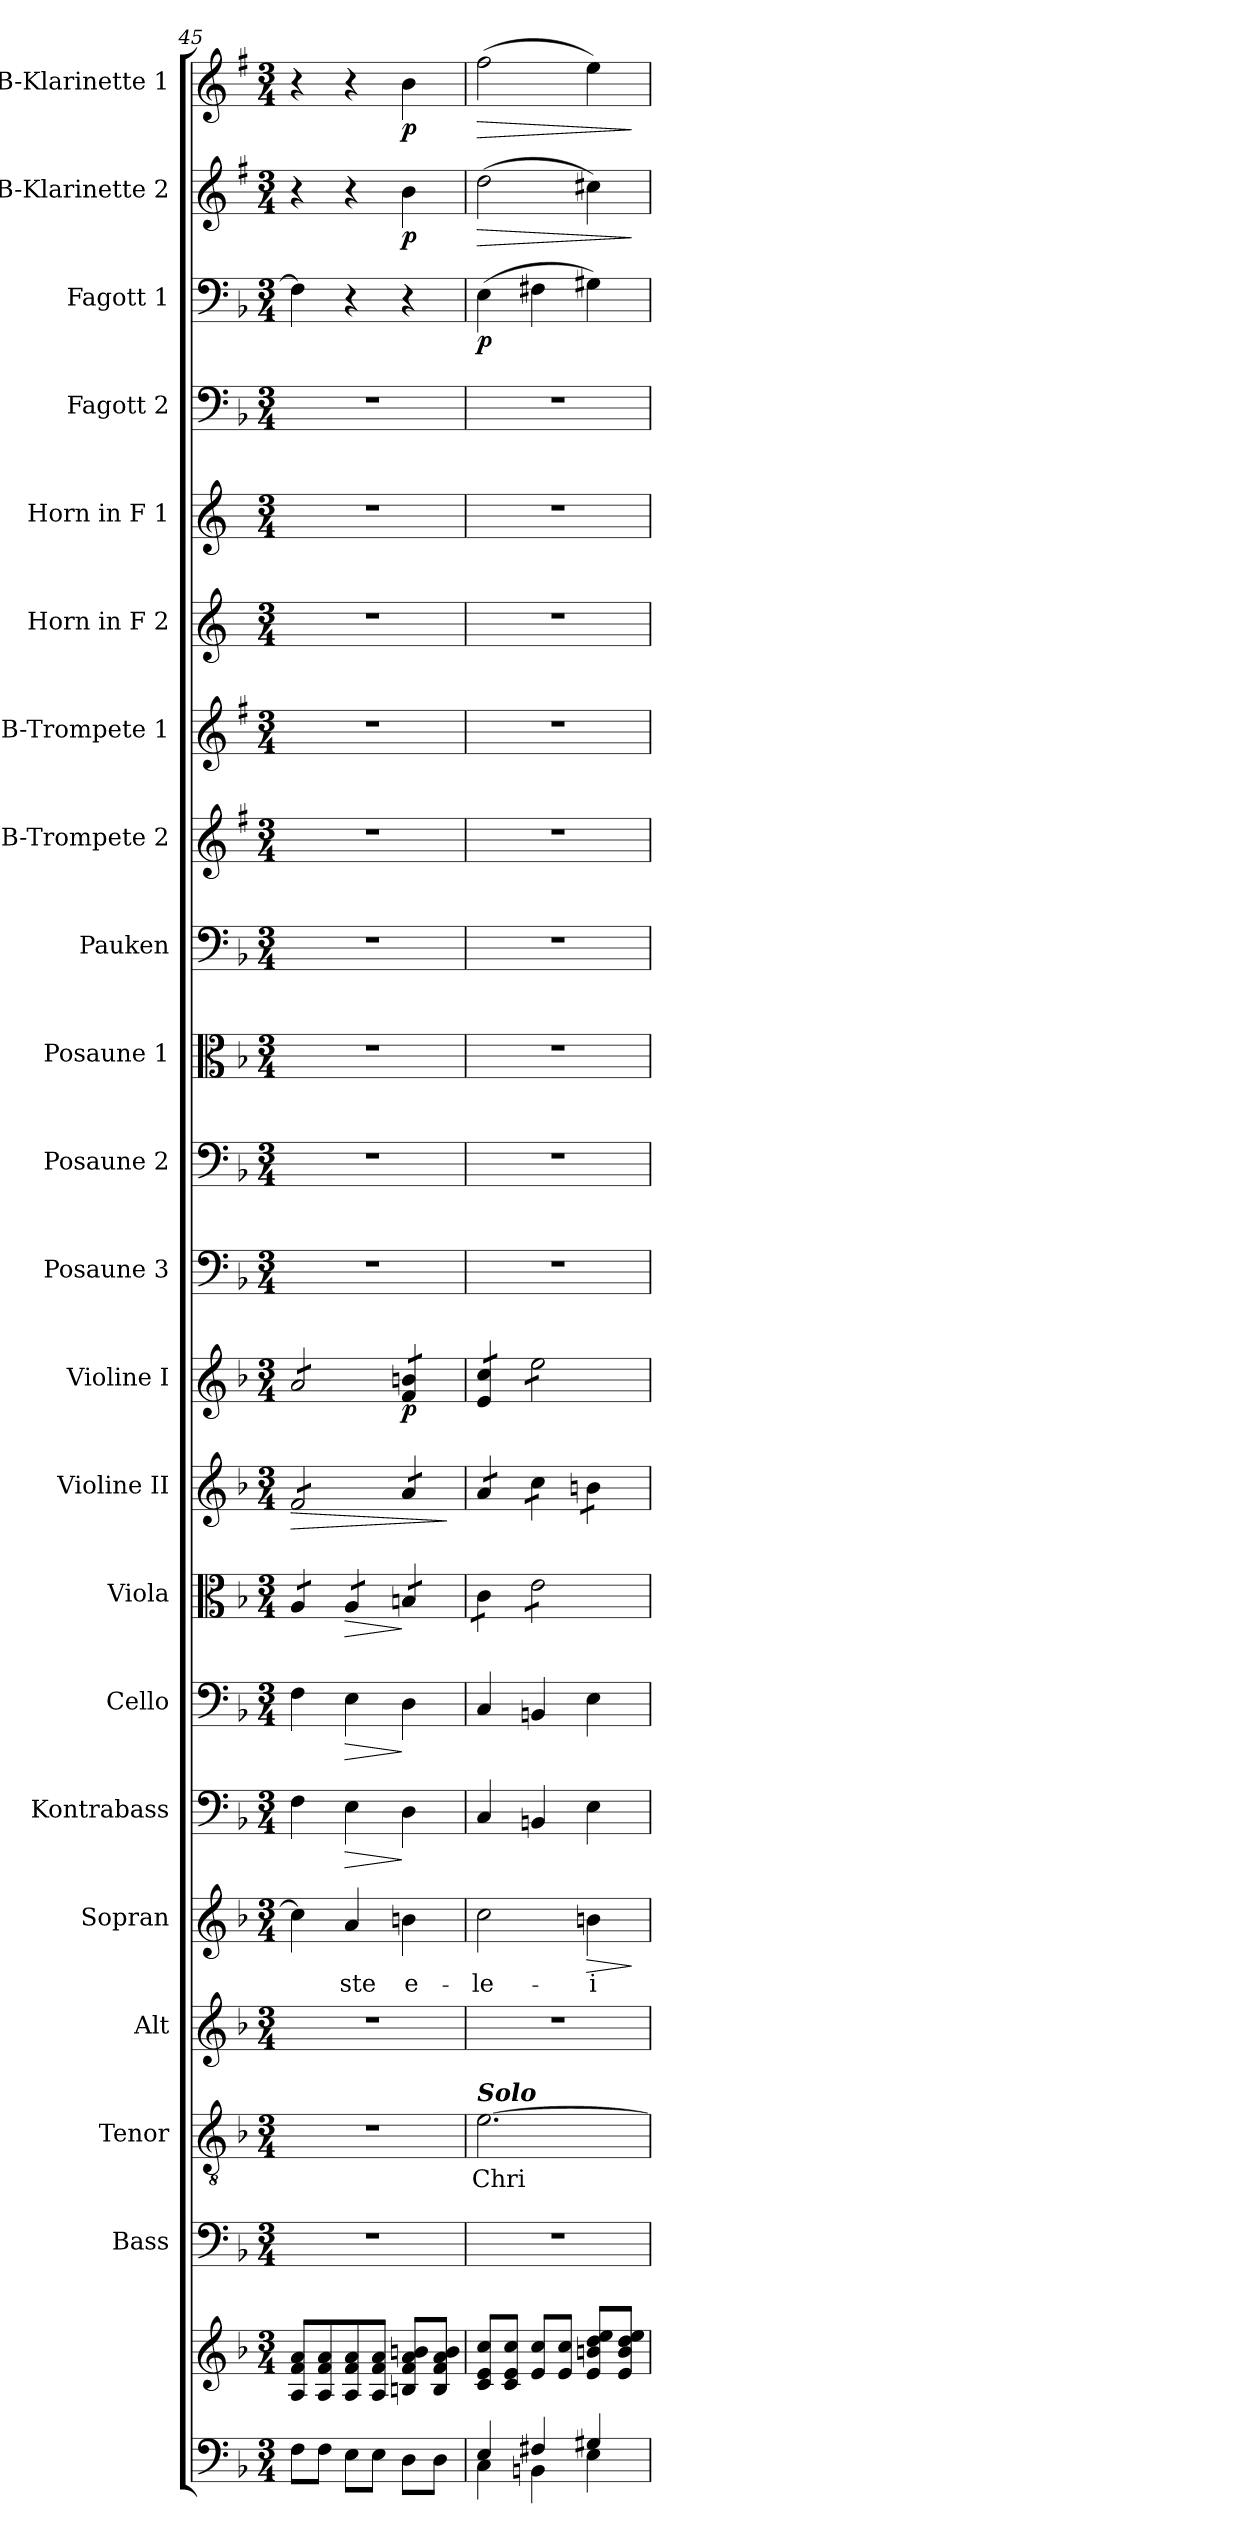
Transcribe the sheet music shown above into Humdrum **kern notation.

**kern	**kern	**kern	**kern	**text	**kern	**kern	**text	**dynam	**kern	**dynam	**kern	**dynam	**kern	**dynam	**kern	**dynam	**kern	**dynam	**kern	**kern	**kern	**kern	**kern	**kern	**kern	**kern	**kern	**kern	**dynam	**kern	**dynam	**kern	**dynam
*part22	*part22	*part21	*part20	*part20	*part19	*part18	*part18	*part18	*part17	*part17	*part16	*part16	*part15	*part15	*part14	*part14	*part13	*part13	*part12	*part11	*part10	*part9	*part8	*part7	*part6	*part5	*part4	*part3	*part3	*part2	*part2	*part1	*part1
*staff23	*staff22	*staff21	*staff20	*staff20	*staff19	*staff18	*staff18	*staff18	*staff17	*staff17	*staff16	*staff16	*staff15	*staff15	*staff14	*staff14	*staff13	*staff13	*staff12	*staff11	*staff10	*staff9	*staff8	*staff7	*staff6	*staff5	*staff4	*staff3	*staff3	*staff2	*staff2	*staff1	*staff1
*	*	*I"Bass	*I"Tenor	*	*I"Alt	*I"Sopran	*	*	*I"Kontrabass	*	*I"Cello	*	*I"Viola	*	*I"Violine II	*	*I"Violine I	*	*I"Posaune 3	*I"Posaune 2	*I"Posaune 1	*I"Pauken	*I"B-Trompete 2	*I"B-Trompete 1	*I"Horn in F 2	*I"Horn in F 1	*I"Fagott 2	*I"Fagott 1	*	*I"B-Klarinette 2	*	*I"B-Klarinette 1	*
*	*	*I'B.	*I'T.	*	*I'A.	*I'S.	*	*	*I'Kb.	*	*	*	*I'Vla.	*	*I'Vl. II	*	*I'Vl. I	*	*I'Pos. 3	*I'Pos. 2	*I'Pos. 1	*I'Pk.	*I'B Trp. 2	*I'B Trp. 1	*	*	*I'Fg. 2	*I'Fg. 1	*	*I'B Kl. 2	*	*I'B Kl. 1	*
*clefF4	*clefG2	*clefF4	*clefGv2	*	*clefG2	*clefG2	*	*	*clefF4	*	*clefF4	*	*clefC3	*	*clefG2	*	*clefG2	*	*clefF4	*clefF4	*clefC3	*clefF4	*clefG2	*clefG2	*clefG2	*clefG2	*clefF4	*clefF4	*	*clefG2	*	*clefG2	*
*	*	*	*	*	*	*	*	*	*ITrd7c12	*	*	*	*	*	*	*	*	*	*	*	*	*	*ITrd1c2	*ITrd1c2	*ITrd4c7	*ITrd4c7	*	*	*	*ITrd1c2	*	*ITrd1c2	*
*k[b-]	*k[b-]	*k[b-]	*k[b-]	*	*k[b-]	*k[b-]	*	*	*k[b-]	*	*k[b-]	*	*k[b-]	*	*k[b-]	*	*k[b-]	*	*k[b-]	*k[b-]	*k[b-]	*k[b-]	*k[b-]	*k[b-]	*k[b-]	*k[b-]	*k[b-]	*k[b-]	*	*k[b-]	*	*k[b-]	*
*F:	*F:	*F:	*F:	*	*F:	*F:	*	*	*F:	*	*F:	*	*F:	*	*F:	*	*F:	*	*F:	*F:	*F:	*F:	*F:	*F:	*F:	*F:	*F:	*F:	*	*F:	*	*F:	*
*M3/4	*M3/4	*M3/4	*M3/4	*	*M3/4	*M3/4	*	*	*M3/4	*	*M3/4	*	*M3/4	*	*M3/4	*	*M3/4	*	*M3/4	*M3/4	*M3/4	*M3/4	*M3/4	*M3/4	*M3/4	*M3/4	*M3/4	*M3/4	*	*M3/4	*	*M3/4	*
=45	=45	=45	=45	=45	=45	=45	=45	=45	=45	=45	=45	=45	=45	=45	=45	=45	=45	=45	=45	=45	=45	=45	=45	=45	=45	=45	=45	=45	=45	=45	=45	=45	=45
!	!	!	!	!	!	!	!	!	!	!	!	!	!	!	!	!LO:HP:b	!	!	!	!	!	!	!	!	!	!	!	!	!	!	!	!	!
*	*	*	*	*	*	*	*	*	*	*	*	*	*tremolo	*	*	*	*	*	*	*	*	*	*	*	*	*	*	*	*	*	*	*	*
*	*	*	*	*	*	*	*	*	*	*	*	*	*	*	*tremolo	*	*	*	*	*	*	*	*	*	*	*	*	*	*	*	*	*	*
*	*	*	*	*	*	*	*	*	*	*	*	*	*	*	*	*	*tremolo	*	*	*	*	*	*	*	*	*	*	*	*	*	*	*	*
8F\L	8A/ 8f/ 8a/L	2.r	2.r	.	2.r	4cc\]	.	.	4FF\	.	4F\	.	8A/L	.	8f/L	>	8a/L	.	2.r	2.r	2.r	2.r	2.r	2.r	2.r	2.r	2.r	4F\]	.	4r	.	4r	.
8F\J	8A/ 8f/ 8a/	.	.	.	.	.	.	.	.	.	.	.	8A/J	.	8f/	.	8a/	.	.	.	.	.	.	.	.	.	.	.	.	.	.	.	.
!	!	!	!	!	!	!	!LO:LY:b	!	!	!LO:HP:b	!	!LO:HP:b	!	!LO:HP:b	!	!	!	!	!	!	!	!	!	!	!	!	!	!	!	!	!	!	!
8E\L	8A/ 8f/ 8a/	.	.	.	.	4a/	-ste	.	4EE\	>	4E\	>	8A/L	>	8f/	.	8a/	.	.	.	.	.	.	.	.	.	.	4r	.	4r	.	4r	.
8E\J	8A/ 8f/ 8a/J	.	.	.	.	.	.	.	.	.	.	.	8A/J	.	8f/J	.	8a/J	.	.	.	.	.	.	.	.	.	.	.	.	.	.	.	.
!	!	!	!	!	!	!	!LO:LY:b	!	!	!	!	!	!	!	!	!	!	!LO:DY:b	!	!	!	!	!	!	!	!	!	!	!	!	!LO:DY:b	!	!LO:DY:b
8D\L	8Bn/ 8f/ 8a/ 8bn/L	.	.	.	.	4bn\	e-	.	4DD\	]	4D\	]	8Bn/L	]	8a/L	.	8f/ 8bn/L	p	.	.	.	.	.	.	.	.	.	4r	.	4a\	p	4a\	p
8D\J	8B/ 8f/ 8a/ 8b/J	.	.	.	.	.	.	.	.	.	.	.	8Bn/J	.	8a/J	.	8f/ 8bn/J	.	.	.	.	.	.	.	.	.	.	.	.	.	.	.	.
.	.	.	.	.	.	.	.	.	.	.	.	.	.	.	.	]	.	.	.	.	.	.	.	.	.	.	.	.	.	.	.	.	.
=46	=46	=46	=46	=46	=46	=46	=46	=46	=46	=46	=46	=46	=46	=46	=46	=46	=46	=46	=46	=46	=46	=46	=46	=46	=46	=46	=46	=46	=46	=46	=46	=46	=46
*^	*	*	*	*	*	*	*	*	*	*	*	*	*	*	*	*	*	*	*	*	*	*	*	*	*	*	*	*	*	*	*	*	*
!	!	!	!	!LO:TX:a:Bi:t=Solo	!	!	!	!	!	!	!	!	!	!	!	!	!	!	!	!	!	!	!	!	!	!	!	!	!	!	!	!	!	!
!	!	!	!	!	!LO:LY:b	!	!	!LO:LY:b	!	!	!	!	!	!	!	!	!	!	!	!	!	!	!	!	!	!	!	!	!	!LO:DY:b	!	!LO:HP:b	!	!LO:HP:b
4E/	4C\	8c/ 8e/ 8cc/L	2.r	[2.e\	Chri-	2.r	2cc\	-le-	.	4CC/	.	4C/	.	8c\L	.	8a/L	.	8e/ 8cc/L	.	2.r	2.r	2.r	2.r	2.r	2.r	2.r	2.r	2.r	(>4E\	p	(>2cc\	>	(>2ee\	>
.	.	8c/ 8e/ 8cc/J	.	.	.	.	.	.	.	.	.	.	.	8c\J	.	8a/J	.	8e/ 8cc/J	.	.	.	.	.	.	.	.	.	.	.	.	.	.	.	.
4F#X/	4BBn\	8e/ 8cc/L	.	.	.	.	.	.	.	4BBBn/	.	4BBn/	.	8e\L	.	8cc\L	.	8ee\L	.	.	.	.	.	.	.	.	.	.	4F#X\	.	.	.	.	.
.	.	8e/ 8cc/J	.	.	.	.	.	.	.	.	.	.	.	8e\	.	8cc\J	.	8ee\	.	.	.	.	.	.	.	.	.	.	.	.	.	.	.	.
!	!	!	!	!	!	!	!	!LO:LY:b	!LO:HP:b	!	!	!	!	!	!	!	!	!	!	!	!	!	!	!	!	!	!	!	!	!	!	!	!	!
4G#X/	4E\	8e/ 8bn/ 8dd/ 8ee/L	.	.	.	.	4bn\	-i-	>	4EE\	.	4E\	.	8e\	.	8bn\L	.	8ee\	.	.	.	.	.	.	.	.	.	.	4G#X\)	.	4bn\)	.	4dd\)	.
.	.	8e/ 8b/ 8dd/ 8ee/J	.	.	.	.	.	.	.	.	.	.	.	8e\J	.	8bn\J	.	8ee\J	.	.	.	.	.	.	.	.	.	.	.	.	.	.	.	.
*	*	*	*	*	*	*	*	*	*	*	*	*	*	*	*	*	*	*Xtremolo	*	*	*	*	*	*	*	*	*	*	*	*	*	*	*	*
*	*	*	*	*	*	*	*	*	*	*	*	*	*	*	*	*Xtremolo	*	*	*	*	*	*	*	*	*	*	*	*	*	*	*	*	*	*
*	*	*	*	*	*	*	*	*	*	*	*	*	*	*Xtremolo	*	*	*	*	*	*	*	*	*	*	*	*	*	*	*	*	*	*	*	*
*v	*v	*	*	*	*	*	*	*	*	*	*	*	*	*	*	*	*	*	*	*	*	*	*	*	*	*	*	*	*	*	*	*	*	*
.	.	.	.	.	.	.	.	]	.	.	.	.	.	.	.	.	.	.	.	.	.	.	.	.	.	.	.	.	.	.	]	.	]
=	=	=	=	=	=	=	=	=	=	=	=	=	=	=	=	=	=	=	=	=	=	=	=	=	=	=	=	=	=	=	=	=	=
*-	*-	*-	*-	*-	*-	*-	*-	*-	*-	*-	*-	*-	*-	*-	*-	*-	*-	*-	*-	*-	*-	*-	*-	*-	*-	*-	*-	*-	*-	*-	*-	*-	*-
